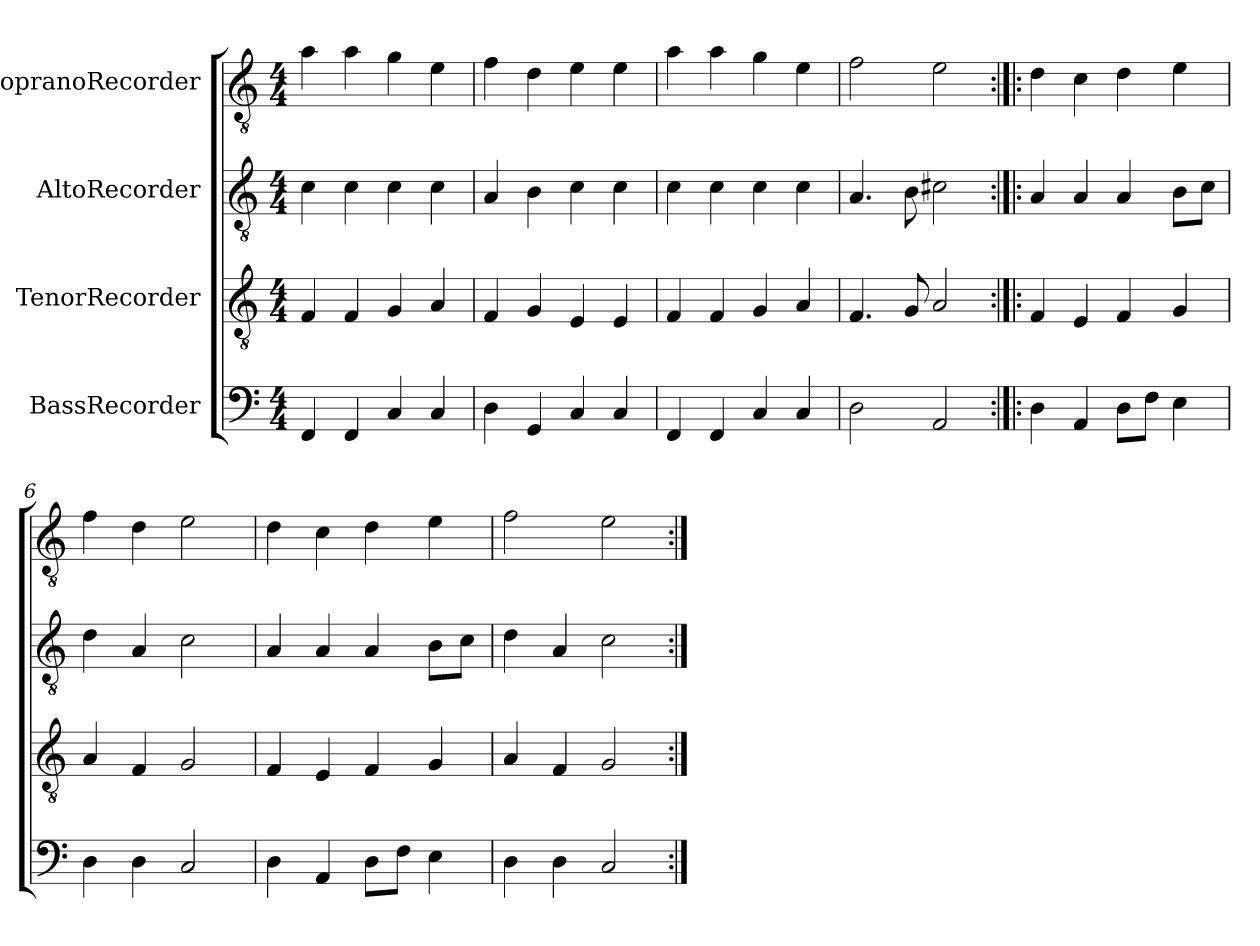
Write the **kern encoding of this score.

**kern	**kern	**kern	**kern
*part4	*part3	*part2	*part1
*staff4	*staff3	*staff2	*staff1
*I"BassRecorder	*I"TenorRecorder	*I"AltoRecorder	*I"SopranoRecorder
*clefF4	*clefGv2	*clefGv2	*clefGv2
*k[]	*k[]	*k[]	*k[]
*M4/4	*M4/4	*M4/4	*M4/4
*MM136	*MM136	*MM136	*MM136
=1	=1	=1	=1
4FF/	4F/	4c\	4a\
4FF/	4F/	4c\	4a\
4C/	4G/	4c\	4g\
4C/	4A/	4c\	4e\
=2	=2	=2	=2
4D\	4F/	4A/	4f\
4GG/	4G/	4B\	4d\
4C/	4E/	4c\	4e\
4C/	4E/	4c\	4e\
=3	=3	=3	=3
4FF/	4F/	4c\	4a\
4FF/	4F/	4c\	4a\
4C/	4G/	4c\	4g\
4C/	4A/	4c\	4e\
=4	=4	=4	=4
2D\	4.F/	4.A/	2f\
.	8G/	8B\	.
2AA/	2A/	2c#X\	2e\
=5:|!|:	=5:|!|:	=5:|!|:	=5:|!|:
4D\	4F/	4A/	4d\
4AA/	4E/	4A/	4c\
8D\L	4F/	4A/	4d\
8F\J	.	.	.
4E\	4G/	8B\L	4e\
.	.	8c\J	.
=6	=6	=6	=6
4D\	4A/	4d\	4f\
4D\	4F/	4A/	4d\
2C/	2G/	2c\	2e\
=7	=7	=7	=7
4D\	4F/	4A/	4d\
4AA/	4E/	4A/	4c\
8D\L	4F/	4A/	4d\
8F\J	.	.	.
4E\	4G/	8B\L	4e\
.	.	8c\J	.
=8	=8	=8	=8
4D\	4A/	4d\	2f\
4D\	4F/	4A/	.
2C/	2G/	2c\	2e\
=:|!	=:|!	=:|!	=:|!
*-	*-	*-	*-
